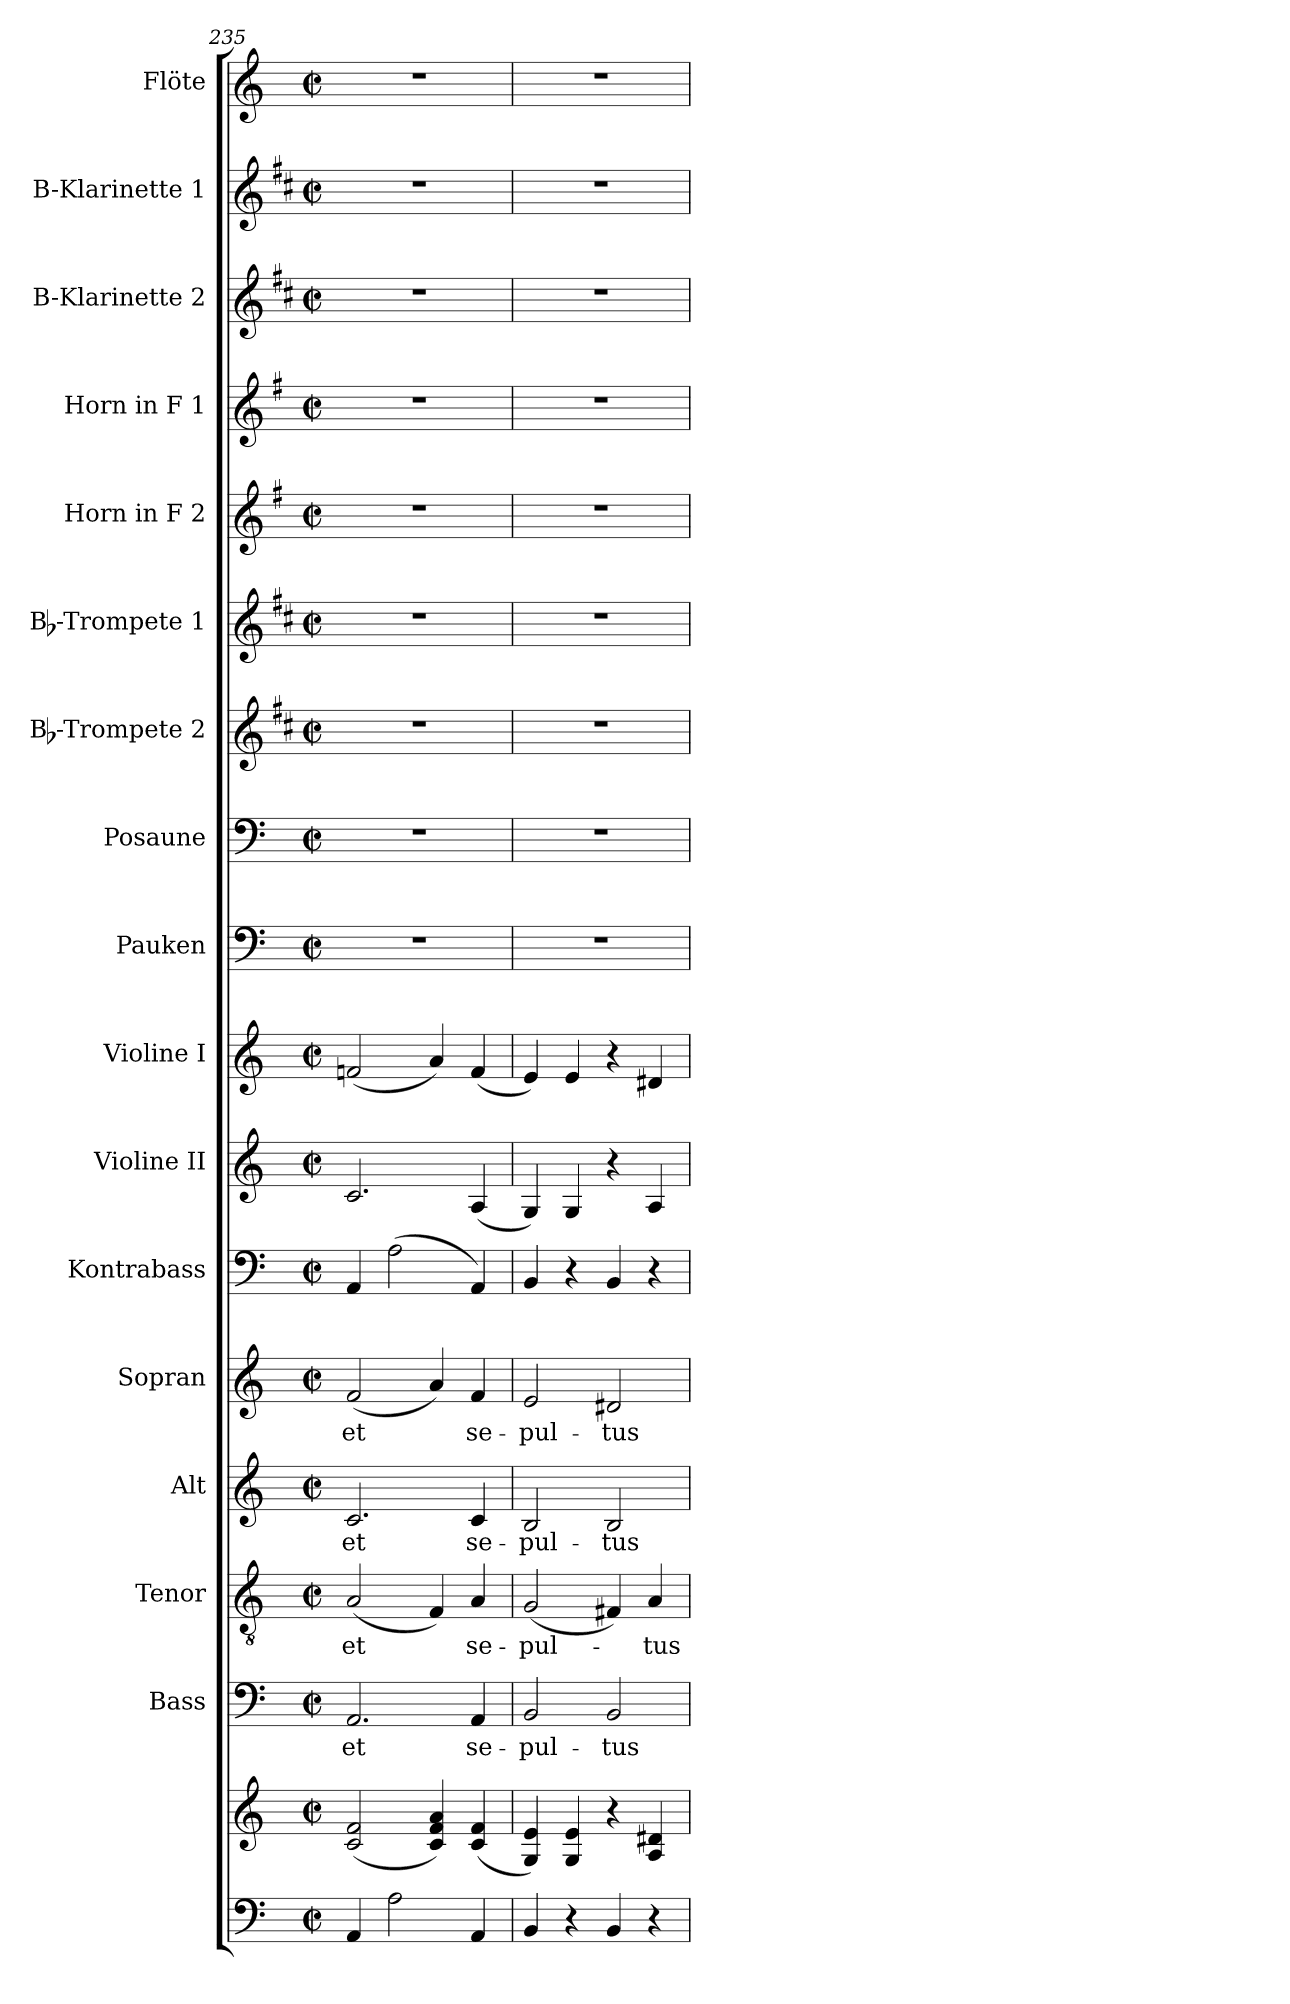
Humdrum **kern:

**kern	**kern	**kern	**text	**kern	**text	**kern	**text	**kern	**text	**kern	**kern	**kern	**kern	**kern	**kern	**kern	**kern	**kern	**kern	**kern	**kern
*part17	*part17	*part16	*part16	*part15	*part15	*part14	*part14	*part13	*part13	*part12	*part11	*part10	*part9	*part8	*part7	*part6	*part5	*part4	*part3	*part2	*part1
*staff18	*staff17	*staff16	*staff16	*staff15	*staff15	*staff14	*staff14	*staff13	*staff13	*staff12	*staff11	*staff10	*staff9	*staff8	*staff7	*staff6	*staff5	*staff4	*staff3	*staff2	*staff1
*	*	*I"Bass	*	*I"Tenor	*	*I"Alt	*	*I"Sopran	*	*I"Kontrabass	*I"Violine II	*I"Violine I	*I"Pauken	*I"Posaune	*I"Bb-Trompete 2	*I"Bb-Trompete 1	*I"Horn in F 2	*I"Horn in F 1	*I"B-Klarinette 2	*I"B-Klarinette 1	*I"Flöte
*	*	*I'B.	*	*I'T.	*	*I'A.	*	*I'S.	*	*I'Kb.	*I'Vl. II	*I'Vl. I	*I'Pk.	*I'Pos.	*I'Bb Trp. 2	*I'Bb Trp. 1	*I'Hrn. 2	*I'Hrn. 1	*I'B Kl. 2	*I'B Kl. 1	*I'Fl.
*clefF4	*clefG2	*clefF4	*	*clefGv2	*	*clefG2	*	*clefG2	*	*clefF4	*clefG2	*clefG2	*clefF4	*clefF4	*clefG2	*clefG2	*clefG2	*clefG2	*clefG2	*clefG2	*clefG2
*	*	*	*	*	*	*	*	*	*	*ITrd7c12	*	*	*	*	*ITrd1c2	*ITrd1c2	*ITrd4c7	*ITrd4c7	*ITrd1c2	*ITrd1c2	*
*k[]	*k[]	*k[]	*	*k[]	*	*k[]	*	*k[]	*	*k[]	*k[]	*k[]	*k[]	*k[]	*k[]	*k[]	*k[]	*k[]	*k[]	*k[]	*k[]
*C:	*C:	*C:	*	*C:	*	*C:	*	*C:	*	*C:	*C:	*C:	*C:	*C:	*C:	*C:	*C:	*C:	*C:	*C:	*C:
*M2/2	*M2/2	*M2/2	*	*M2/2	*	*M2/2	*	*M2/2	*	*M2/2	*M2/2	*M2/2	*M2/2	*M2/2	*M2/2	*M2/2	*M2/2	*M2/2	*M2/2	*M2/2	*M2/2
*met(c|)	*met(c|)	*met(c|)	*	*met(c|)	*	*met(c|)	*	*met(c|)	*	*met(c|)	*met(c|)	*met(c|)	*met(c|)	*met(c|)	*met(c|)	*met(c|)	*met(c|)	*met(c|)	*met(c|)	*met(c|)	*met(c|)
=235	=235	=235	=235	=235	=235	=235	=235	=235	=235	=235	=235	=235	=235	=235	=235	=235	=235	=235	=235	=235	=235
!	!	!	!LO:LY:b	!	!LO:LY:b	!	!LO:LY:b	!	!LO:LY:b	!	!	!	!	!	!	!	!	!	!	!	!
4AA/	(2c/ 2f/	2.AA/	et	(<2A/	et	2.c/	et	(<2f/	et	4AAA/	2.c/	(<2fn/	1r	1r	1r	1r	1r	1r	1r	1r	1r
2A\	.	.	.	.	.	.	.	.	.	(>2AA\	.	.	.	.	.	.	.	.	.	.	.
.	4c/ 4f/ 4a/)	.	.	4F/)	.	.	.	4a/)	.	.	.	4a/)	.	.	.	.	.	.	.	.	.
!	!	!	!LO:LY:b	!	!LO:LY:b	!	!LO:LY:b	!	!LO:LY:b	!	!	!	!	!	!	!	!	!	!	!	!
4AA/	(<4c/ 4f/	4AA/	se-	4A/	se-	4c/	se-	4f/	se-	4AAA/)	(<4A/	(<4f/	.	.	.	.	.	.	.	.	.
=236	=236	=236	=236	=236	=236	=236	=236	=236	=236	=236	=236	=236	=236	=236	=236	=236	=236	=236	=236	=236	=236
!	!	!	!LO:LY:b	!	!LO:LY:b	!	!LO:LY:b	!	!LO:LY:b	!	!	!	!	!	!	!	!	!	!	!	!
4BB/	4G/ 4e/)	2BB/	-pul-	(<2G/	-pul-	2B/	-pul-	2e/	-pul-	4BBB/	4G/)	4e/)	1r	1r	1r	1r	1r	1r	1r	1r	1r
4r	4G/ 4e/	.	.	.	.	.	.	.	.	4r	4G/	4e/	.	.	.	.	.	.	.	.	.
!	!	!	!LO:LY:b	!	!	!	!LO:LY:b	!	!LO:LY:b	!	!	!	!	!	!	!	!	!	!	!	!
4BB/	4r	2BB/	-tus	4F#X/)	.	2B/	-tus	2d#X/	-tus	4BBB/	4r	4r	.	.	.	.	.	.	.	.	.
!	!	!	!	!	!LO:LY:b	!	!	!	!	!	!	!	!	!	!	!	!	!	!	!	!
4r	4A/ 4d#X/	.	.	4A/	-tus	.	.	.	.	4r	4A/	4d#X/	.	.	.	.	.	.	.	.	.
=	=	=	=	=	=	=	=	=	=	=	=	=	=	=	=	=	=	=	=	=	=
*-	*-	*-	*-	*-	*-	*-	*-	*-	*-	*-	*-	*-	*-	*-	*-	*-	*-	*-	*-	*-	*-
